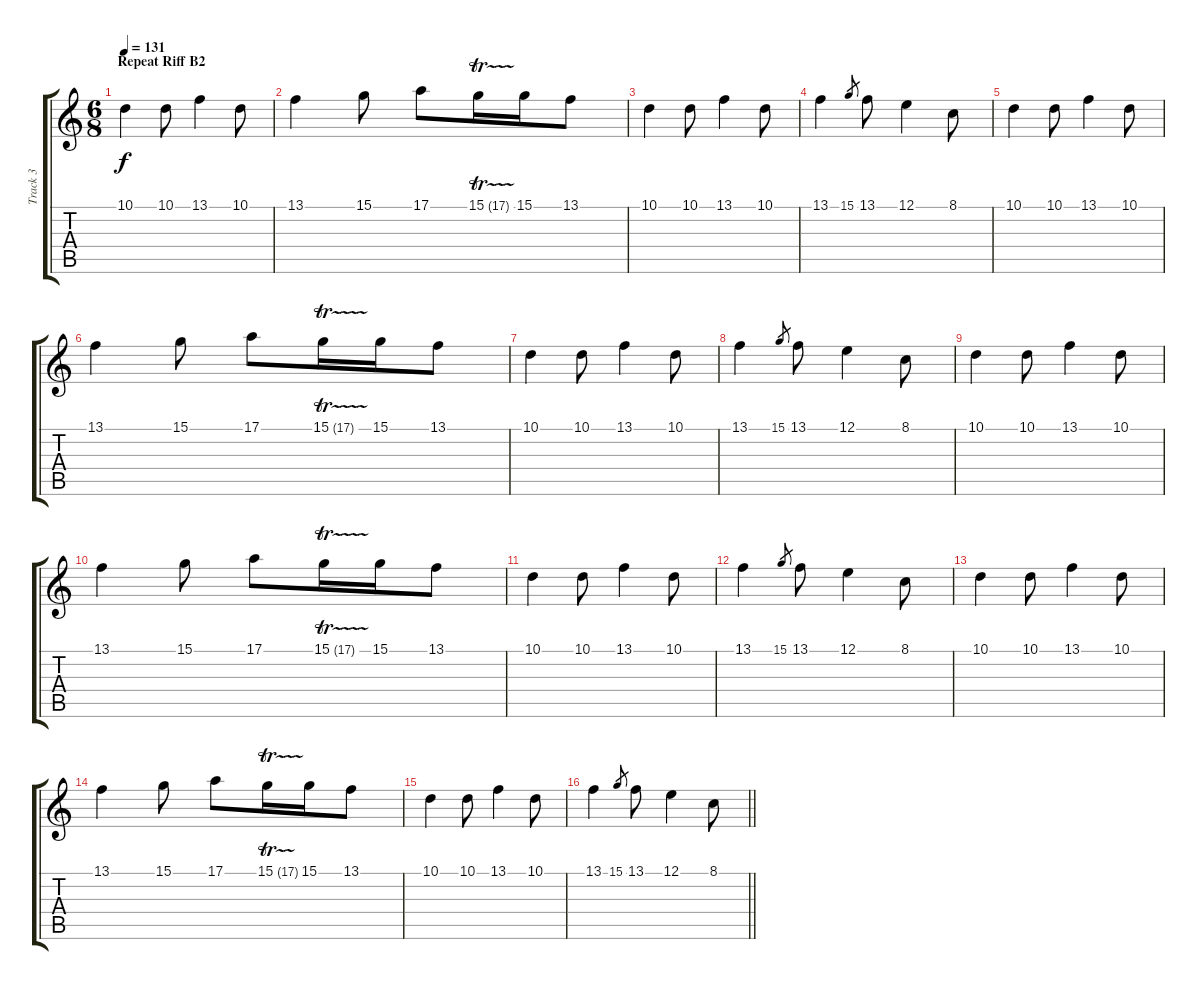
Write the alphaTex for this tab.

\track ("Track 3" "Track 3") {instrument flute}
\staff {score tabs}
\tuning (E4 B3 G3 D3 A2 E2) {hide}
\ts (6 8)
\section ("" "Repeat Riff B2")
\tempo 131
\clef g2
\ks c
10.1.4{dy f} 10.1.8 13.1.4 10.1.8 |
13.1.4 15.1.8 17.1.8 15.1{tr (17 32)}.16 15.1.16 13.1.8 |
10.1.4 10.1.8 13.1.4 10.1.8 |
13.1.4 15.1.8{gr} 13.1.8 12.1.4 8.1.8 |
10.1.4 10.1.8 13.1.4 10.1.8 |
13.1.4 15.1.8 17.1.8 15.1{tr (17 32)}.16 15.1.16 13.1.8 |
10.1.4 10.1.8 13.1.4 10.1.8 |
13.1.4 15.1.8{gr} 13.1.8 12.1.4 8.1.8 |
10.1.4 10.1.8 13.1.4 10.1.8 |
13.1.4 15.1.8 17.1.8 15.1{tr (17 32)}.16 15.1.16 13.1.8 |
10.1.4 10.1.8 13.1.4 10.1.8 |
13.1.4 15.1.8{gr} 13.1.8 12.1.4 8.1.8 |
10.1.4 10.1.8 13.1.4 10.1.8 |
13.1.4 15.1.8 17.1.8 15.1{tr (17 32)}.16 15.1.16 13.1.8 |
10.1.4 10.1.8 13.1.4 10.1.8 |
\barLineRight lightlight
13.1.4 15.1.8{gr} 13.1.8 12.1.4 8.1.8
